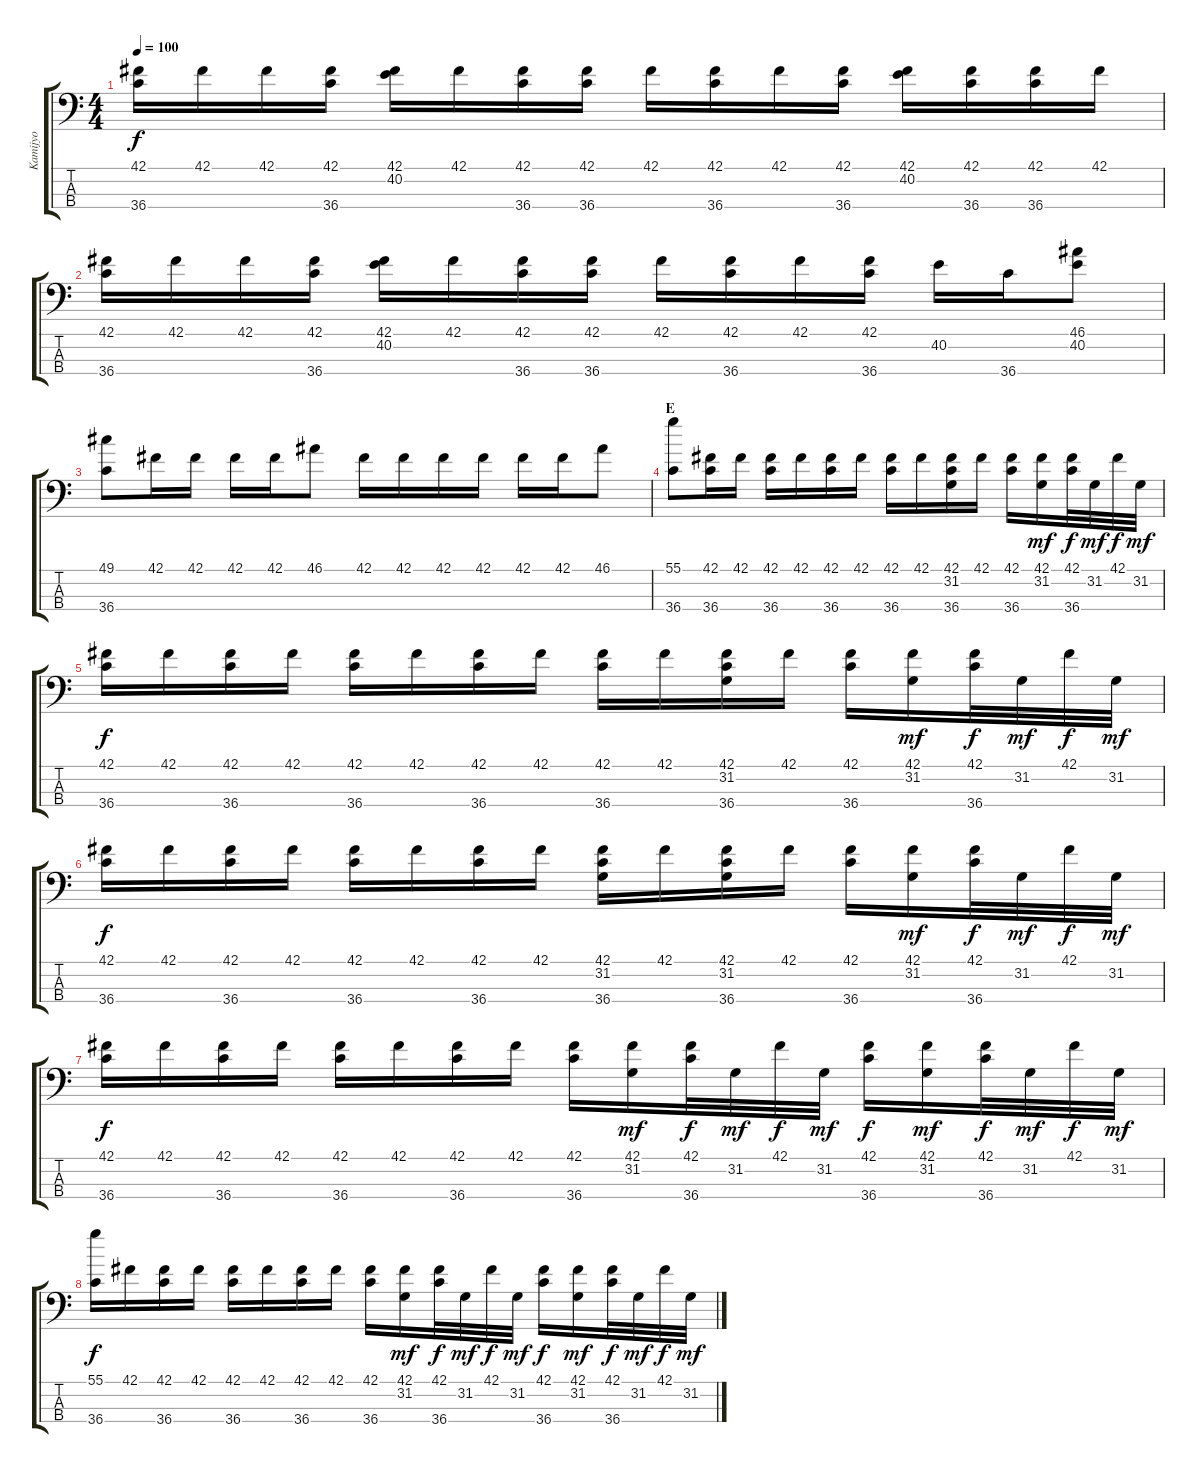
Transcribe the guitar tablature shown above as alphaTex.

\track ("Kamijyo" "Kamijyo") {instrument acousticgrandpiano}
\staff {score tabs}
\tuning (C-1 C-1 C-1 C-1) {hide}
\ts (4 4)
\tempo 100
\clef f4
\ks c
(42.1 36.4).16{dy f} 42.1.16 42.1.16 (42.1 36.4).16 (42.1 40.2).16 42.1.16 (42.1 36.4).16 (42.1 36.4).16 42.1.16 (42.1 36.4).16 42.1.16 (42.1 36.4).16 (42.1 40.2).16 (42.1 36.4).16 (42.1 36.4).16 42.1.16 |
(42.1 36.4).16 42.1.16 42.1.16 (42.1 36.4).16 (42.1 40.2).16 42.1.16 (42.1 36.4).16 (42.1 36.4).16 42.1.16 (42.1 36.4).16 42.1.16 (42.1 36.4).16 40.2.16 36.4.16 (46.1 40.2).8 |
(49.1 36.4).8 42.1.16 42.1.16 42.1.16 42.1.16 46.1.8 42.1.16 42.1.16 42.1.16 42.1.16 42.1.16 42.1.16 46.1.8 |
\section ("" "E")
(55.1 36.4).8 (42.1 36.4).16 42.1.16 (42.1 36.4).16 42.1.16 (42.1 36.4).16 42.1.16 (42.1 36.4).16 42.1.16 (42.1 31.2 36.4).16 42.1.16 (42.1 36.4).16 (42.1 31.2).16{dy mf} (42.1 36.4).32{dy f} 31.2.32{dy mf} 42.1.32{dy f} 31.2.32{dy mf} |
(42.1 36.4).16{dy f} 42.1.16 (42.1 36.4).16 42.1.16 (42.1 36.4).16 42.1.16 (42.1 36.4).16 42.1.16 (42.1 36.4).16 42.1.16 (42.1 31.2 36.4).16 42.1.16 (42.1 36.4).16 (42.1 31.2).16{dy mf} (42.1 36.4).32{dy f} 31.2.32{dy mf} 42.1.32{dy f} 31.2.32{dy mf} |
(42.1 36.4).16{dy f} 42.1.16 (42.1 36.4).16 42.1.16 (42.1 36.4).16 42.1.16 (42.1 36.4).16 42.1.16 (42.1 31.2 36.4).16 42.1.16 (42.1 31.2 36.4).16 42.1.16 (42.1 36.4).16 (42.1 31.2).16{dy mf} (42.1 36.4).32{dy f} 31.2.32{dy mf} 42.1.32{dy f} 31.2.32{dy mf} |
(42.1 36.4).16{dy f} 42.1.16 (42.1 36.4).16 42.1.16 (42.1 36.4).16 42.1.16 (42.1 36.4).16 42.1.16 (42.1 36.4).16 (42.1 31.2).16{dy mf} (42.1 36.4).32{dy f} 31.2.32{dy mf} 42.1.32{dy f} 31.2.32{dy mf} (42.1 36.4).16{dy f} (42.1 31.2).16{dy mf} (42.1 36.4).32{dy f} 31.2.32{dy mf} 42.1.32{dy f} 31.2.32{dy mf} |
(55.1 36.4).16{dy f} 42.1.16 (42.1 36.4).16 42.1.16 (42.1 36.4).16 42.1.16 (42.1 36.4).16 42.1.16 (42.1 36.4).16 (42.1 31.2).16{dy mf} (42.1 36.4).32{dy f} 31.2.32{dy mf} 42.1.32{dy f} 31.2.32{dy mf} (42.1 36.4).16{dy f} (42.1 31.2).16{dy mf} (42.1 36.4).32{dy f} 31.2.32{dy mf} 42.1.32{dy f} 31.2.32{dy mf}
